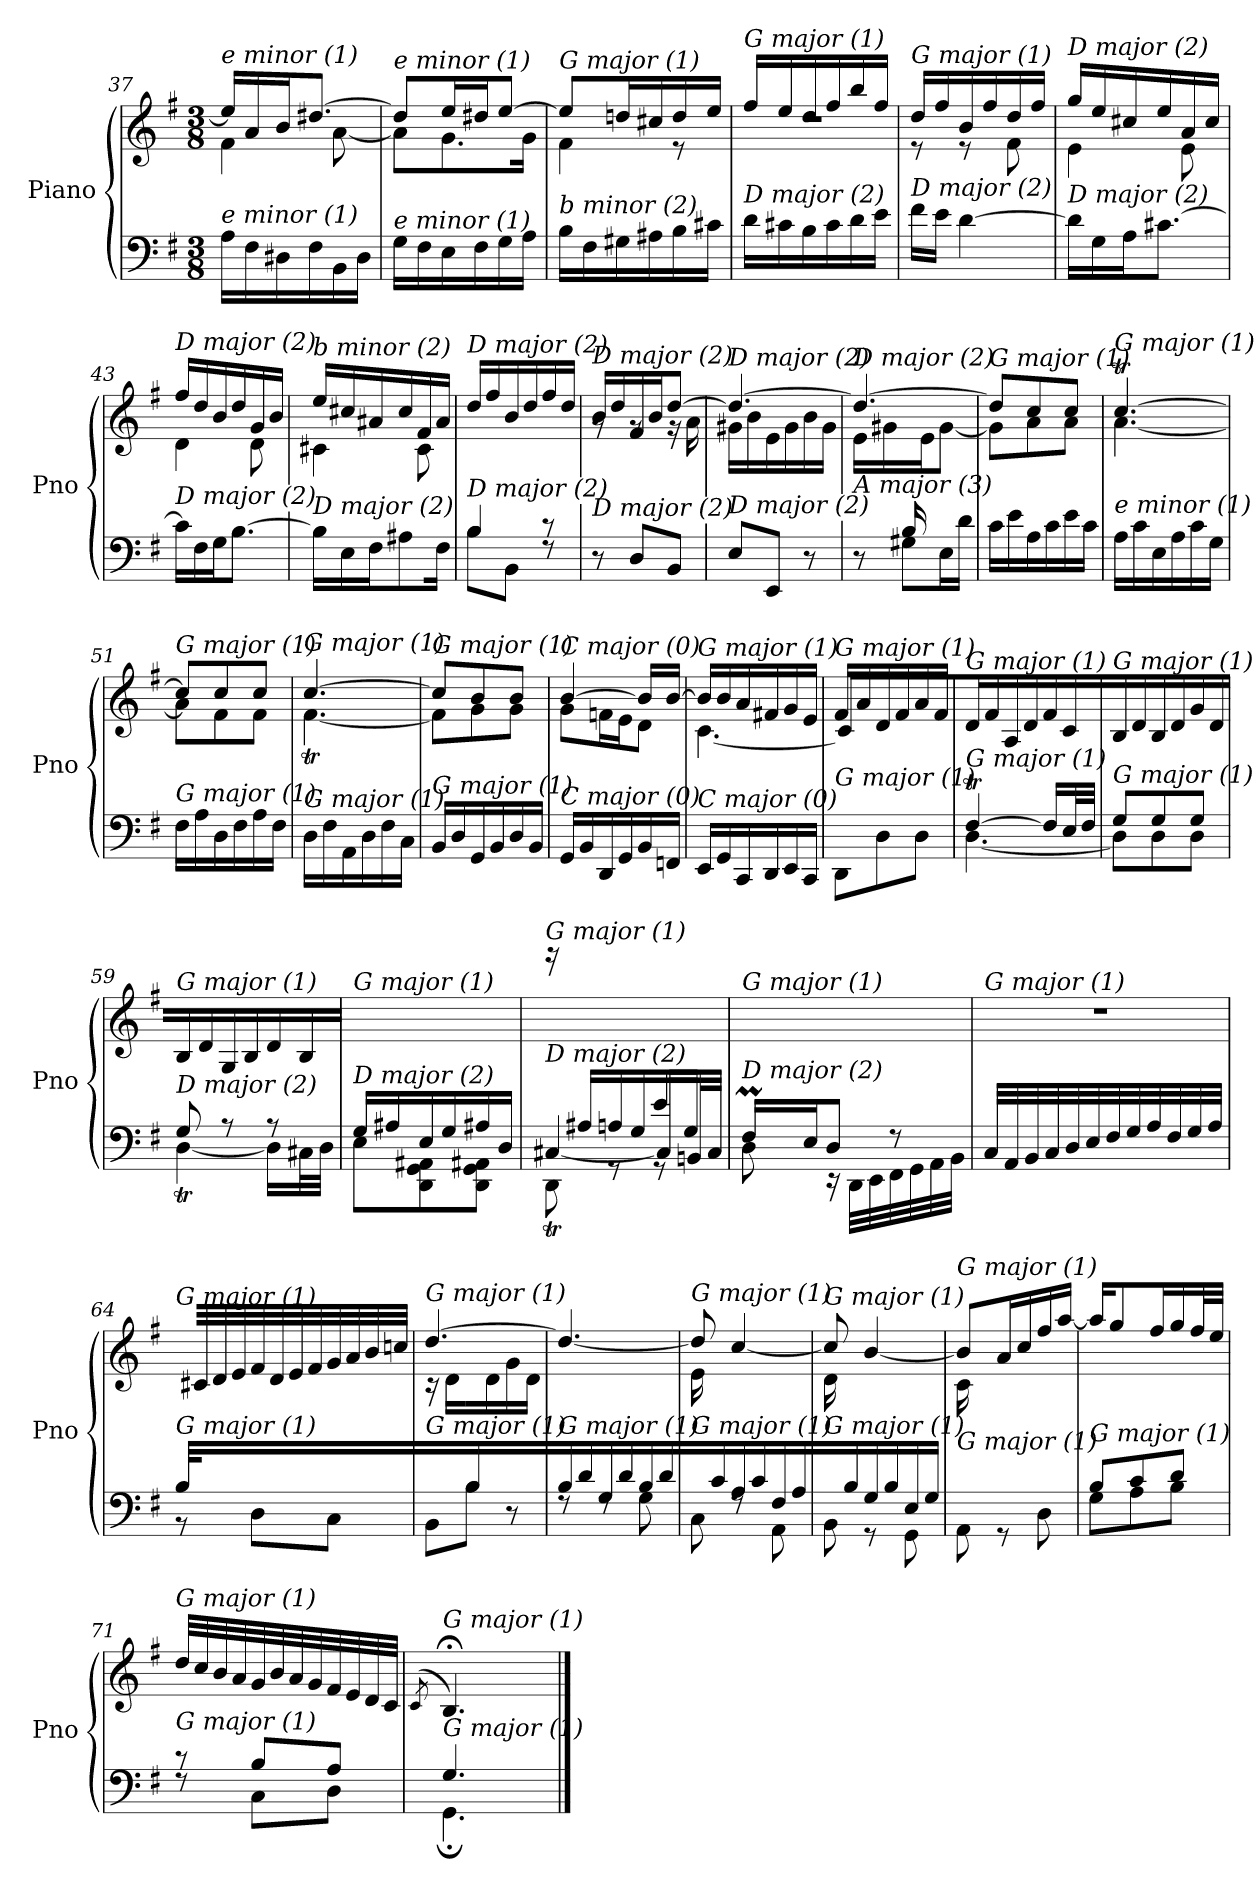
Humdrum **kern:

**kern	**kern
*part1	*part1
*staff2	*staff1
*I"Piano	*
*I'Pno	*
!!LO:LB:g=z
*clefF4	*clefG2
*k[f#]	*k[f#]
*M3/8	*M3/8
=37	=37
*	*^
!	!LO:TX:i:t=e minor (1)	!
!LO:TX:i:t=e minor (1)	!	!
16A\LL	16ee/LL]	4f#\
16F#\	16a/	.
16D#X\	16b/J	.
16F#\	[8.dd#X/J	.
16BB\	.	[8a\
16D#\JJ	.	.
=38	=38	=38
!	!LO:TX:i:t=e minor (1)	!
!LO:TX:i:t=e minor (1)	!	!
16G\LL	8dd#/L]	8a\L]
16F#\	.	.
16E\	16ee/L	8.g\
16F#\	16dd#X/J	.
16G\	[8ee/J	.
16A\JJ	.	16g\Jk
=39	=39	=39
!	!LO:TX:i:t=G major (1)	!
!LO:TX:i:t=b minor (2)	!	!
16B\LL	8ee/L]	4f#\
16F#\	.	.
16G#X\	16ddn/L	.
16A#X\	16cc#X/	.
16B\	16dd/	8r
16c#X\JJ	16ee/JJ	.
=40	=40	=40
!	!LO:TX:i:t=G major (1)	!
!LO:TX:i:t=D major (2)	!	!
16d\LL	16ff#/LL	4.rdd
16c#X\	16ee/	.
16B\	16dd/	.
16c#\	16ff#/	.
16d\	16bb/	.
16e\JJ	16ff#/JJ	.
=41	=41	=41
!	!LO:TX:i:t=G major (1)	!
!LO:TX:i:t=D major (2)	!	!
16f#\LL	16dd/LL	8r
16e\JJ	16ff#/	.
[4d\	16b/	8r
.	16ff#/	.
.	16dd/	8f#\
.	16ff#/JJ	.
=42	=42	=42
!	!LO:TX:i:t=D major (2)	!
!LO:TX:i:t=D major (2)	!	!
16d\LL]	16gg/LL	4e\
16G\	16ee/	.
16A\J	16cc#X/	.
[8.c#X\J	16ee/	.
.	16a/	8e\
.	16cc#/JJ	.
!!LO:LB:g=z	!!
=43	=43	=43
!	!LO:TX:i:t=D major (2)	!
!LO:TX:i:t=D major (2)	!	!
16c#\LL]	16ff#/LL	4d\
16F#\	16dd/	.
16G\J	16b/	.
[8.B\J	16dd/	.
.	16g/	8d\
.	16b/JJ	.
=44	=44	=44
!	!LO:TX:i:t=b minor (2)	!
!LO:TX:i:t=D major (2)	!	!
16B\LL]	16ee/LL	4c#X\
16E\	16cc#X/	.
16F#\J	16a#X/	.
8A#X\	16cc#/	.
.	16f#/	8c#\
16F#\Jk	16a#/JJ	.
*	*v	*v
=45	=45
*^	*
!	!	!LO:TX:i:t=D major (2)
!LO:TX:i:t=D major (2)	!	!
4B/	8B\L	16dd/LL
.	.	16ff#/
.	8BB\J	16b/
.	.	16dd/
8r	8rF	16ff#/
.	.	16dd/JJ
*v	*v	*
=46	=46
*	*^
!	!LO:TX:i:t=D major (2)	!
!LO:TX:i:t=D major (2)	!	!
8r	16b/LL	8rg
.	16dd/	.
8D/L	16f#/	8rg
.	16b/J	.
8BB/J	[8dd/J	16r
.	.	16a\
=47	=47	=47
!	!LO:TX:i:t=D major (2)	!
!LO:TX:i:t=D major (2)	!	!
8E/L	4.dd/_	16g#X\LL
.	.	16b\
8EE/J	.	16e\
.	.	16g#\
8r	.	16b\
.	.	16g#\JJ
=48	=48	=48
*^	*	*
!	!	!LO:TX:i:t=D major (2)	!
!LO:TX:i:t=A major (3)	!	!	!
8ryy	8r	4.dd/_	16e\LL
.	.	.	16g#X\
16B/	8G#X\L	.	16ryy
8.ryy	.	.	16e\J
.	16E\L	.	[8g#\J
.	16d\JJ	.	.
!!LO:LB:g=z	!!
=49	=49	=49	=49
!	!	!LO:TX:i:t=G major (1)	!
!LO:TX:i:t=a minor (0)	!	!	!
*v	*v	*	*
16c\LL	8dd/L]	8g#\L]
16e\	.	.
16A\	8cc/	8a\
16c\	.	.
16e\	8cc/J	8a\J
16c\JJ	.	.
=50	=50	=50
!	!LO:TX:i:t=G major (1)	!
!LO:TX:i:t=e minor (1)	!	!
16A\LL	[4.ccT/	[4.a\
16c\	.	.
16E\	.	.
16A\	.	.
16c\	.	.
16G\JJ	.	.
=51	=51	=51
!	!LO:TX:i:t=G major (1)	!
!LO:TX:i:t=G major (1)	!	!
16F#\LL	8cc/L]	8a\L]
16A\	.	.
16D\	8cc/	8f#\
16F#\	.	.
16A\	8cc/J	8f#\J
16F#\JJ	.	.
=52	=52	=52
!	!LO:TX:i:t=G major (1)	!
!LO:TX:i:t=G major (1)	!	!
16D\LL	[4.cc/	[4.f#t\
16F#\	.	.
16AA\	.	.
16D\	.	.
16F#\	.	.
16C\JJ	.	.
=53	=53	=53
!	!LO:TX:i:t=G major (1)	!
!LO:TX:i:t=G major (1)	!	!
16BB/LL	8cc/L]	8f#\L]
16D/	.	.
16GG/	8b/	8g\
16BB/	.	.
16D/	8b/J	8g\J
16BB/JJ	.	.
=54	=54	=54
!	!LO:TX:i:t=C major (0)	!
!LO:TX:i:t=C major (0)	!	!
16GG/LL	[4b/	8g\L
16BB/	.	.
16DD/	.	16fn\L
16GG/	.	16e\J
16BB/	16b/LL]	8d\J
16FFn/JJ	[16b/JJ	.
!!LO:LB:g=z	!!
=55	=55	=55
!	!LO:TX:i:t=G major (1)	!
!LO:TX:i:t=C major (0)	!	!
16EE/LL	16b/LL]	[4.c\
16GG/	16b/	.
16CC/	16a/	.
16DD/	16f#X/	.
16EE/	16g/	.
16CC/JJ	16e/JJ	.
=56	=56	=56
*^	*	*
!	!	!LO:TX:i:t=G major (1)	!
!LO:TX:i:t=G major (1)	!	!	!
8ryy	8DD\L	16f#/LL	8c\L]
.	.	16a/	.
8F#/	8D\	16d/	4ryy
.	.	16f#/	.
8F#/J	8D\J	16a/	.
.	.	16f#/JJ	.
*	*	*v	*v
=57	=57	=57
!	!	!LO:TX:i:t=G major (1)
!LO:TX:i:t=G major (1)	!	!
[4F#t/	[4.D\	16d/LL
.	.	16f#/
.	.	16A/
.	.	16d/
16F#/LL]	.	16f#/
32E/L	.	16c/JJ
32F#/JJJ	.	.
=58	=58	=58
!	!	!LO:TX:i:t=G major (1)
!LO:TX:i:t=G major (1)	!	!
8G/L	8D\L]	16B/LL
.	.	16d/
8G/	8D\	16B/
.	.	16d/
8G/J	8D\J	16g/
.	.	16d/JJ
=59	=59	=59
!	!	!LO:TX:i:t=G major (1)
!LO:TX:i:t=D major (2)	!	!
8G/	[4DT\	16B/LL
.	.	16d/
8r	.	16G/
.	.	16B/
8r	16D\LL]	16d/
.	32C#X\L	16B/JJ
.	32D\JJJ	.
=60	=60	=60
!	!	!LO:TX:i:t=G major (1)
!LO:TX:i:t=D major (2)	!	!
16G/LL	8E\L	4.ryy
16A#Xi/	.	.
16E/	8DD\ 8GG\ 8AA#Xi\	.
16G/	.	.
16A#Xi/	8DD\ 8GG\ 8AA#Xi\J	.
16D/JJ	.	.
!!LO:LB:g=z
=61	=61	=61
*	*^	*
!	!	!	!LO:TX:i:t=G major (1)
!LO:TX:i:t=D major (2)	!	!	!
16ryy	[4C#Xt/	8DD\	16rggg
16A#Xi/LL	.	.	4ryy
16A/	.	8rGG	.
16G/	.	.	.
16e/	16C#/LL]	8rGG	.
16G/JJ	32BBn/L	.	16ryy
.	32C#/JJJ	.	.
=62	=62	=62	=62
*	*	*	*^
!	!	!	!LO:TX:i:t=G major (1)	!
!LO:TX:i:t=D major (2)	!	!	!	!
16F#m/LL	8D\	64F#!yy	4.ryy	16ryy
.	.	64G!yy	.	.
.	.	32F#!yy	.	.
16E/J	.	4ryy	.	4ryy
8D/J	16r	.	.	.
.	32DD\LLL	.	.	.
.	32EE\	.	.	.
8r	32FF#\	.	.	.
.	32GG\	.	.	.
.	32AA\	16ryy	.	16ryy
.	32BB\JJJ	.	.	.
*	*v	*v	*	*
*	*	*v	*v
=63	=63	=63
!	!	!LO:TX:i:t=G major (1)
!LO:TX:i:t=G major (1)	!	!
*v	*v	*
32C/LLL	4.r
32AA/	.
32BB/	.
32C/	.
32D/	.
32E/	.
32F#/	.
32G/	.
32A/	.
32F#/	.
32G/	.
32A/JJJ	.
=64	=64
*^	*
!	!	!LO:TX:i:t=G major (1)
!LO:TX:i:t=G major (1)	!	!
32B/LLL	8rBB	32ryy
4ryy	.	32c#X/
.	.	32d/
.	.	32e/
.	8D\L	32f#/
.	.	32d/
.	.	32e/
.	.	32f#/
.	8C\J	32g/
16.ryy	.	32a/
.	.	32b/
.	.	32ccn/JJJ
=65	=65	=65
*	*	*^
!	!	!LO:TX:i:t=G major (1)	!
!LO:TX:i:t=G major (1)	!	!	!
8ryy	8BB\L	[4.dd/	16r
.	.	.	16d\LL
16B/	8B\J	.	16ryy
8.ryy	.	.	16d\
.	8r	.	16g\
.	.	.	16d\JJ
!!LO:PB:g=z
=66	=66	=66	=66
!	!	!LO:TX:i:t=G major (1)	!
!LO:TX:i:t=G major (1)	!	!	!
*	*	*v	*v
16B/LL	8rF	4.dd/_
16d/	.	.
16G/	8rF	.
16d/	.	.
16B/	8G\	.
16d/JJ	.	.
=67	=67	=67
*	*	*^
!	!	!LO:TX:i:t=G major (1)	!
!LO:TX:i:t=G major (1)	!	!	!
16ryy	8C\	8dd/]	16e\LL
16c/	.	.	4ryy
16A/	8rF	[4cc/	.
16c/	.	.	.
16F#/	8AA\	.	.
16A/JJ	.	.	16ryy
=68	=68	=68	=68
!	!	!LO:TX:i:t=G major (1)	!
!LO:TX:i:t=G major (1)	!	!	!
16ryy	8BB\	8cc/]	16d\LL
16B/	.	.	4ryy
16G/	8r	[4b/	.
16B/	.	.	.
16E/	8GG\	.	.
16G/JJ	.	.	16ryy
=69	=69	=69	=69
!	!	!LO:TX:i:t=G major (1)	!
!LO:TX:i:t=G major (1)	!	!	!
16ryy	8AA\	8b/L]	16c\LL
16A/	.	.	4ryy
16F#/	8r	16a/L	.
16A/	.	16cc/	.
16D/	8D\	16ff#/	.
16F#/JJ	.	[16aa/JJ	16ryy
=70	=70	=70	=70
!	!	!LO:TX:i:t=G major (1)	!
!LO:TX:i:t=G major (1)	!	!	!
*	*	*v	*v
8B/L	8G\L	16aa/KL]
.	.	8gg/
8c/	8A\	.
.	.	16ff#/L
8d/J	8B\J	16gg/
.	.	32ff#/L
.	.	32ee/JJJ
=71	=71	=71
!	!	!LO:TX:i:t=G major (1)
!LO:TX:i:t=G major (1)	!	!
8r	8rF	32dd/LLL
.	.	32cc/
.	.	32b/
.	.	32a/
8B/L	8C\L	32g/
.	.	32b/
.	.	32a/
.	.	32g/
8A/J	8D\J	32f#/
.	.	32e/
.	.	32d/
.	.	32c/JJJ
=72	=72	=72
.	.	(8qc/
*	*	*^
!	!	!LO:TX:i:t=G major (1)	!
!LO:TX:i:t=G major (1)	!	!	!
4.G/	4.GG;\	4.B;</)	8c!yy
.	.	.	4B!yy
*v	*v	*	*
*	*v	*v
==	==
*-	*-
